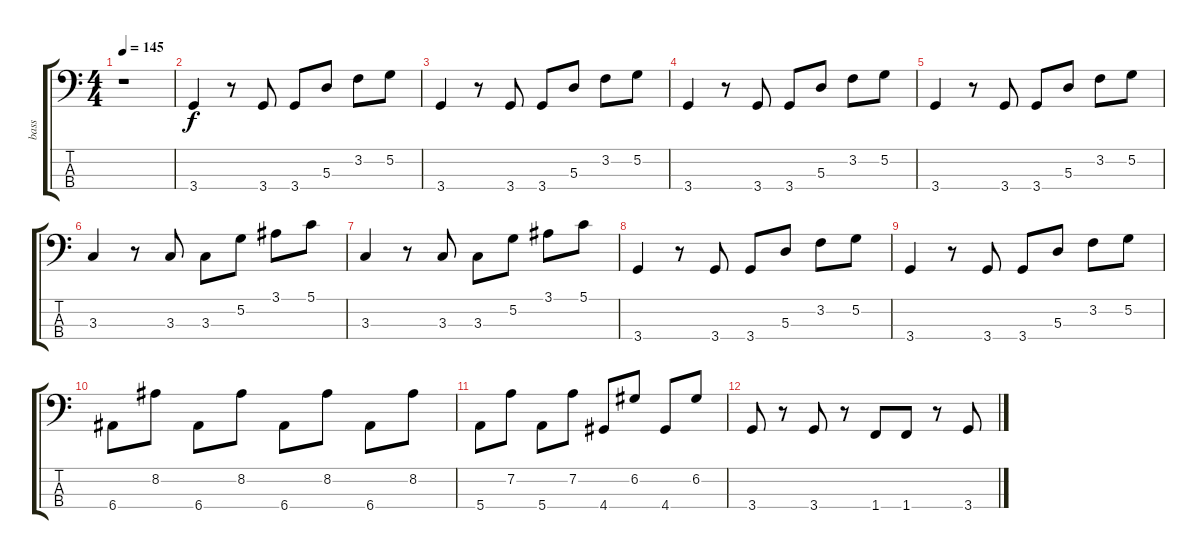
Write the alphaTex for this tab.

\track ("bass" "bass") {instrument acousticbass}
\staff {score tabs}
\tuning (G2 D2 A1 E1) {hide}
\ts (4 4)
\tempo 145
\clef f4
\ks c
r.1{dy f} |
3.4.4 r.8 3.4.8 3.4.8 5.3.8 3.2.8 5.2.8 |
3.4.4 r.8 3.4.8 3.4.8 5.3.8 3.2.8 5.2.8 |
3.4.4 r.8 3.4.8 3.4.8 5.3.8 3.2.8 5.2.8 |
3.4.4 r.8 3.4.8 3.4.8 5.3.8 3.2.8 5.2.8 |
3.3.4 r.8 3.3.8 3.3.8 5.2.8 3.1.8 5.1.8 |
3.3.4 r.8 3.3.8 3.3.8 5.2.8 3.1.8 5.1.8 |
3.4.4 r.8 3.4.8 3.4.8 5.3.8 3.2.8 5.2.8 |
3.4.4 r.8 3.4.8 3.4.8 5.3.8 3.2.8 5.2.8 |
6.4.8 8.2.8 6.4.8 8.2.8 6.4.8 8.2.8 6.4.8 8.2.8 |
5.4.8 7.2.8 5.4.8 7.2.8 4.4.8 6.2.8 4.4.8 6.2.8 |
3.4.8 r.8 3.4.8 r.8 1.4.8 1.4.8 r.8 3.4.8
